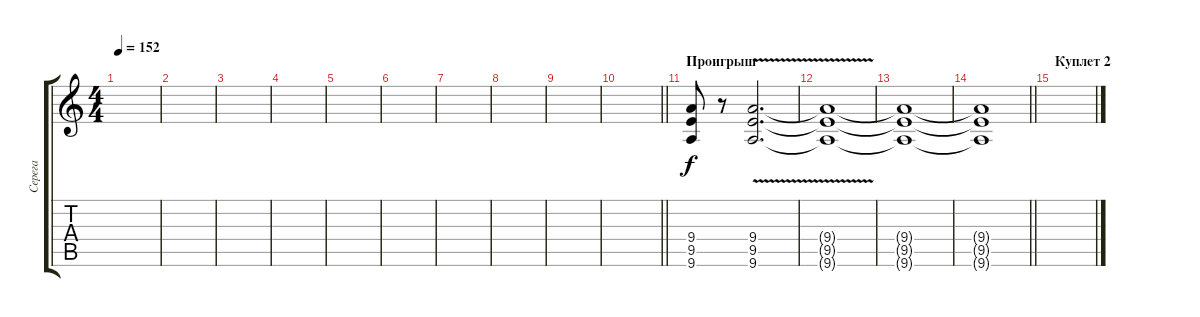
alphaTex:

\track ("Серега" "Серега") {instrument distortionguitar}
\staff {score tabs}
\tuning (D4 A3 F3 C3 G2 C2) {hide}
\ts (4 4)
\tempo 152
\clef g2
\ks c
|
|
|
|
|
|
|
|
|
\barLineRight lightlight
|
\section ("" "Проигрыш")
(9.4 9.5 9.6).8 r.8 (9.4{v} 9.5 9.6).2{d} |
(9.4{t} 9.5{t} 9.6{t}).1 |
(9.4{t} 9.5{t} 9.6{t}).1 |
\barLineRight lightlight
(9.4{t} 9.5{t} 9.6{t}).1 |
\section ("" "Куплет 2")
